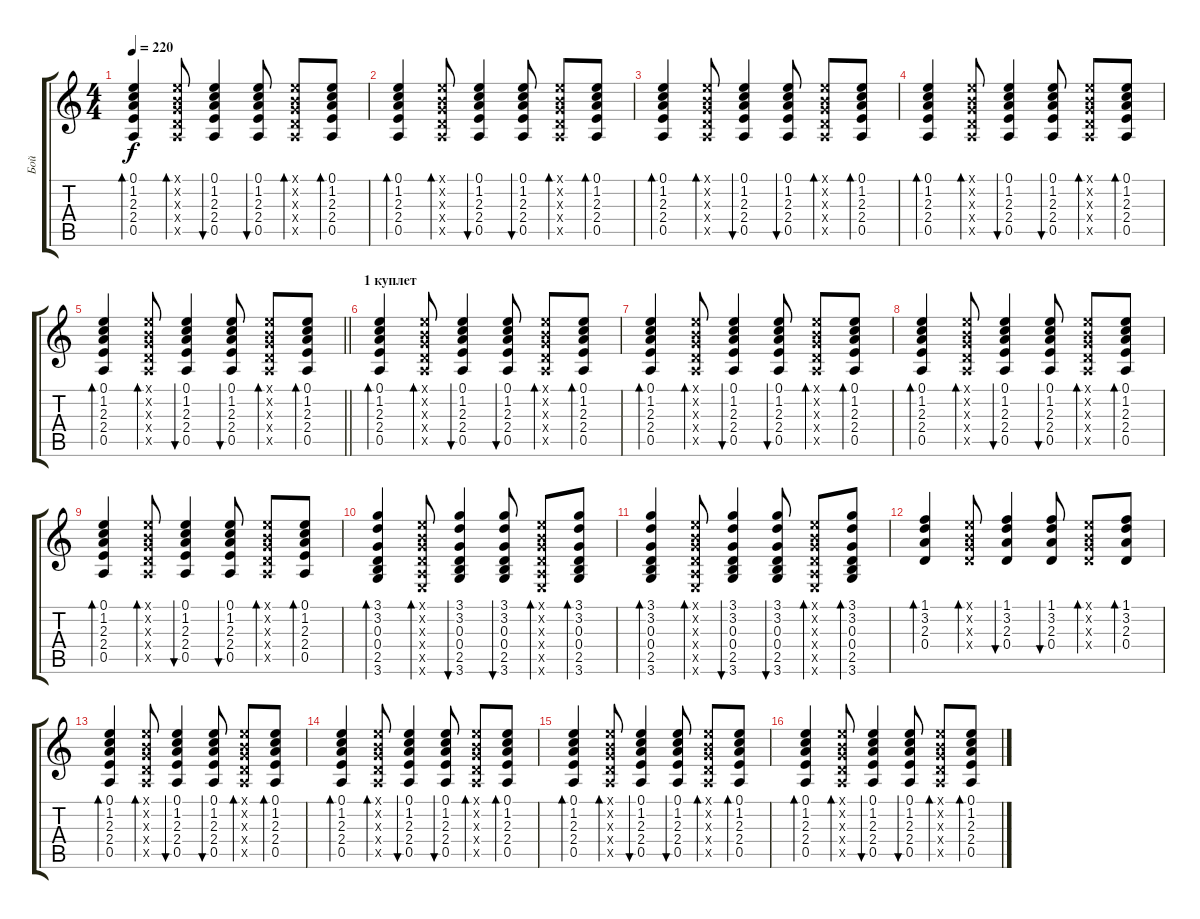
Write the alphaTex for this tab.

\track ("Бой" "Бой") {instrument acousticguitarsteel}
\staff {score tabs}
\tuning (E4 B3 G3 D3 A2 E2) {hide}
\ts (4 4)
\tempo 220
\clef g2
\ks c
(0.1 1.2 2.3 2.4 0.5).4{bd 60 dy f} (0.1{x} 0.2{x} 0.3{x} 0.4{x} 0.5{x}).8{bd 60} (0.1 1.2 2.3 2.4 0.5).4{bu 60} (0.1 1.2 2.3 2.4 0.5).8{bu 60} (0.1{x} 0.2{x} 0.3{x} 0.4{x} 0.5{x}).8{bd 60} (0.1 1.2 2.3 2.4 0.5).8{bd 60} |
(0.1 1.2 2.3 2.4 0.5).4{bd 60} (0.1{x} 0.2{x} 0.3{x} 0.4{x} 0.5{x}).8{bd 60} (0.1 1.2 2.3 2.4 0.5).4{bu 60} (0.1 1.2 2.3 2.4 0.5).8{bu 60} (0.1{x} 0.2{x} 0.3{x} 0.4{x} 0.5{x}).8{bd 60} (0.1 1.2 2.3 2.4 0.5).8{bd 60} |
(0.1 1.2 2.3 2.4 0.5).4{bd 60} (0.1{x} 0.2{x} 0.3{x} 0.4{x} 0.5{x}).8{bd 60} (0.1 1.2 2.3 2.4 0.5).4{bu 60} (0.1 1.2 2.3 2.4 0.5).8{bu 60} (0.1{x} 0.2{x} 0.3{x} 0.4{x} 0.5{x}).8{bd 60} (0.1 1.2 2.3 2.4 0.5).8{bd 60} |
(0.1 1.2 2.3 2.4 0.5).4{bd 60} (0.1{x} 0.2{x} 0.3{x} 0.4{x} 0.5{x}).8{bd 60} (0.1 1.2 2.3 2.4 0.5).4{bu 60} (0.1 1.2 2.3 2.4 0.5).8{bu 60} (0.1{x} 0.2{x} 0.3{x} 0.4{x} 0.5{x}).8{bd 60} (0.1 1.2 2.3 2.4 0.5).8{bd 60} |
\barLineRight lightlight
(0.1 1.2 2.3 2.4 0.5).4{bd 60} (0.1{x} 0.2{x} 0.3{x} 0.4{x} 0.5{x}).8{bd 60} (0.1 1.2 2.3 2.4 0.5).4{bu 60} (0.1 1.2 2.3 2.4 0.5).8{bu 60} (0.1{x} 0.2{x} 0.3{x} 0.4{x} 0.5{x}).8{bd 60} (0.1 1.2 2.3 2.4 0.5).8{bd 60} |
\section ("" "1 куплет")
(0.1 1.2 2.3 2.4 0.5).4{bd 60} (0.1{x} 0.2{x} 0.3{x} 0.4{x} 0.5{x}).8{bd 60} (0.1 1.2 2.3 2.4 0.5).4{bu 60} (0.1 1.2 2.3 2.4 0.5).8{bu 60} (0.1{x} 0.2{x} 0.3{x} 0.4{x} 0.5{x}).8{bd 60} (0.1 1.2 2.3 2.4 0.5).8{bd 60} |
(0.1 1.2 2.3 2.4 0.5).4{bd 60} (0.1{x} 0.2{x} 0.3{x} 0.4{x} 0.5{x}).8{bd 60} (0.1 1.2 2.3 2.4 0.5).4{bu 60} (0.1 1.2 2.3 2.4 0.5).8{bu 60} (0.1{x} 0.2{x} 0.3{x} 0.4{x} 0.5{x}).8{bd 60} (0.1 1.2 2.3 2.4 0.5).8{bd 60} |
(0.1 1.2 2.3 2.4 0.5).4{bd 60} (0.1{x} 0.2{x} 0.3{x} 0.4{x} 0.5{x}).8{bd 60} (0.1 1.2 2.3 2.4 0.5).4{bu 60} (0.1 1.2 2.3 2.4 0.5).8{bu 60} (0.1{x} 0.2{x} 0.3{x} 0.4{x} 0.5{x}).8{bd 60} (0.1 1.2 2.3 2.4 0.5).8{bd 60} |
(0.1 1.2 2.3 2.4 0.5).4{bd 60} (0.1{x} 0.2{x} 0.3{x} 0.4{x} 0.5{x}).8{bd 60} (0.1 1.2 2.3 2.4 0.5).4{bu 60} (0.1 1.2 2.3 2.4 0.5).8{bu 60} (0.1{x} 0.2{x} 0.3{x} 0.4{x} 0.5{x}).8{bd 60} (0.1 1.2 2.3 2.4 0.5).8{bd 60} |
(3.1 3.2 0.3 0.4 2.5 3.6).4{bd 60} (0.1{x} 0.2{x} 0.3{x} 0.4{x} 0.5{x} 0.6{x}).8{bd 60} (3.1 3.2 0.3 0.4 2.5 3.6).4{bu 60} (3.1 3.2 0.3 0.4 2.5 3.6).8{bu 60} (0.1{x} 0.2{x} 0.3{x} 0.4{x} 0.5{x} 0.6{x}).8{bd 60} (3.1 3.2 0.3 0.4 2.5 3.6).8{bd 60} |
(3.1 3.2 0.3 0.4 2.5 3.6).4{bd 60} (0.1{x} 0.2{x} 0.3{x} 0.4{x} 0.5{x} 0.6{x}).8{bd 60} (3.1 3.2 0.3 0.4 2.5 3.6).4{bu 60} (3.1 3.2 0.3 0.4 2.5 3.6).8{bu 60} (0.1{x} 0.2{x} 0.3{x} 0.4{x} 0.5{x} 0.6{x}).8{bd 60} (3.1 3.2 0.3 0.4 2.5 3.6).8{bd 60} |
(1.1 3.2 2.3 0.4).4{bd 60} (0.1{x} 0.2{x} 0.3{x} 0.4{x}).8{bd 60} (1.1 3.2 2.3 0.4).4{bu 60} (1.1 3.2 2.3 0.4).8{bu 60} (0.1{x} 0.2{x} 0.3{x} 0.4{x}).8{bd 60} (1.1 3.2 2.3 0.4).8{bd 60} |
(0.1 1.2 2.3 2.4 0.5).4{bd 60} (0.1{x} 0.2{x} 0.3{x} 0.4{x} 0.5{x}).8{bd 60} (0.1 1.2 2.3 2.4 0.5).4{bu 60} (0.1 1.2 2.3 2.4 0.5).8{bu 60} (0.1{x} 0.2{x} 0.3{x} 0.4{x} 0.5{x}).8{bd 60} (0.1 1.2 2.3 2.4 0.5).8{bd 60} |
(0.1 1.2 2.3 2.4 0.5).4{bd 60} (0.1{x} 0.2{x} 0.3{x} 0.4{x} 0.5{x}).8{bd 60} (0.1 1.2 2.3 2.4 0.5).4{bu 60} (0.1 1.2 2.3 2.4 0.5).8{bu 60} (0.1{x} 0.2{x} 0.3{x} 0.4{x} 0.5{x}).8{bd 60} (0.1 1.2 2.3 2.4 0.5).8{bd 60} |
(0.1 1.2 2.3 2.4 0.5).4{bd 60} (0.1{x} 0.2{x} 0.3{x} 0.4{x} 0.5{x}).8{bd 60} (0.1 1.2 2.3 2.4 0.5).4{bu 60} (0.1 1.2 2.3 2.4 0.5).8{bu 60} (0.1{x} 0.2{x} 0.3{x} 0.4{x} 0.5{x}).8{bd 60} (0.1 1.2 2.3 2.4 0.5).8{bd 60} |
(0.1 1.2 2.3 2.4 0.5).4{bd 60} (0.1{x} 0.2{x} 0.3{x} 0.4{x} 0.5{x}).8{bd 60} (0.1 1.2 2.3 2.4 0.5).4{bu 60} (0.1 1.2 2.3 2.4 0.5).8{bu 60} (0.1{x} 0.2{x} 0.3{x} 0.4{x} 0.5{x}).8{bd 60} (0.1 1.2 2.3 2.4 0.5).8{bd 60}
